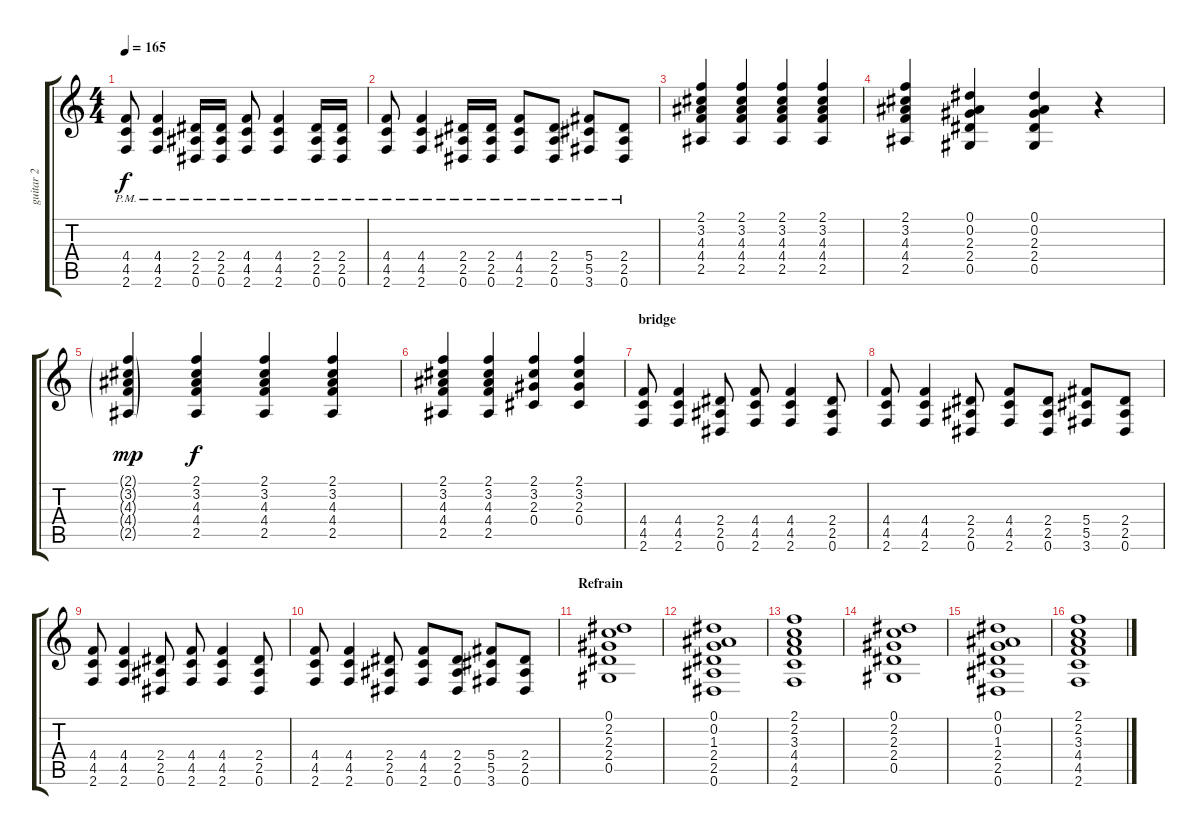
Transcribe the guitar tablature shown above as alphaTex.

\track ("guitar 2" "guitar 2") {instrument distortionguitar}
\staff {score tabs}
\tuning (Eb4 Bb3 Gb3 Db3 Ab2 Eb2) {hide}
\ts (4 4)
\tempo 165
\clef g2
\ks c
(4.4{pm} 4.5{pm} 2.6{pm}).8{dy f} (4.4{pm} 4.5{pm} 2.6{pm}).4 (2.4{pm} 2.5{pm} 0.6{pm}).16 (2.4{pm} 2.5{pm} 0.6{pm}).16 (4.4{pm} 4.5{pm} 2.6{pm}).8 (4.4{pm} 4.5{pm} 2.6{pm}).4 (2.4{pm} 2.5{pm} 0.6{pm}).16 (2.4{pm} 2.5{pm} 0.6{pm}).16 |
(4.4{pm} 4.5{pm} 2.6{pm}).8 (4.4{pm} 4.5{pm} 2.6{pm}).4 (2.4{pm} 2.5{pm} 0.6{pm}).16 (2.4{pm} 2.5{pm} 0.6{pm}).16 (4.4{pm} 4.5{pm} 2.6{pm}).8 (2.4{pm} 2.5{pm} 0.6{pm}).8 (5.4{pm} 5.5{pm} 3.6{pm}).8 (2.4{pm} 2.5{pm} 0.6{pm}).8 |
(2.1 3.2 4.3 4.4 2.5).4{volume 10} (2.1 3.2 4.3 4.4 2.5).4 (2.1 3.2 4.3 4.4 2.5).4 (2.1 3.2 4.3 4.4 2.5).4 |
(2.1 3.2 4.3 4.4 2.5).4 (0.1 0.2 2.3 2.4 0.5).4 (0.1 0.2 2.3 2.4 0.5).4 r.4 |
(2.1{g} 3.2{g} 4.3{g} 4.4{g} 2.5{g}).4{dy mp} (2.1 3.2 4.3 4.4 2.5).4{dy f} (2.1 3.2 4.3 4.4 2.5).4 (2.1 3.2 4.3 4.4 2.5).4 |
(2.1 3.2 4.3 4.4 2.5).4 (2.1 3.2 4.3 4.4 2.5).4 (2.1 3.2 2.3 0.4).4 (2.1 3.2 2.3 0.4).4 |
\section ("" "bridge")
(4.4 4.5 2.6).8{volume 16} (4.4 4.5 2.6).4 (2.4 2.5 0.6).8 (4.4 4.5 2.6).8 (4.4 4.5 2.6).4 (2.4 2.5 0.6).8 |
(4.4 4.5 2.6).8 (4.4 4.5 2.6).4 (2.4 2.5 0.6).8 (4.4 4.5 2.6).8 (2.4 2.5 0.6).8 (5.4 5.5 3.6).8 (2.4 2.5 0.6).8 |
(4.4 4.5 2.6).8 (4.4 4.5 2.6).4 (2.4 2.5 0.6).8 (4.4 4.5 2.6).8 (4.4 4.5 2.6).4 (2.4 2.5 0.6).8 |
(4.4 4.5 2.6).8 (4.4 4.5 2.6).4 (2.4 2.5 0.6).8 (4.4 4.5 2.6).8 (2.4 2.5 0.6).8 (5.4 5.5 3.6).8 (2.4 2.5 0.6).8 |
\section ("" "Refrain")
(0.1 2.2 2.3 2.4 0.5).1{volume 13} |
(0.1 0.2 1.3 2.4 2.5 0.6).1 |
(2.1 2.2 3.3 4.4 4.5 2.6).1 |
(0.1 2.2 2.3 2.4 0.5).1 |
(0.1 0.2 1.3 2.4 2.5 0.6).1 |
(2.1 2.2 3.3 4.4 4.5 2.6).1
